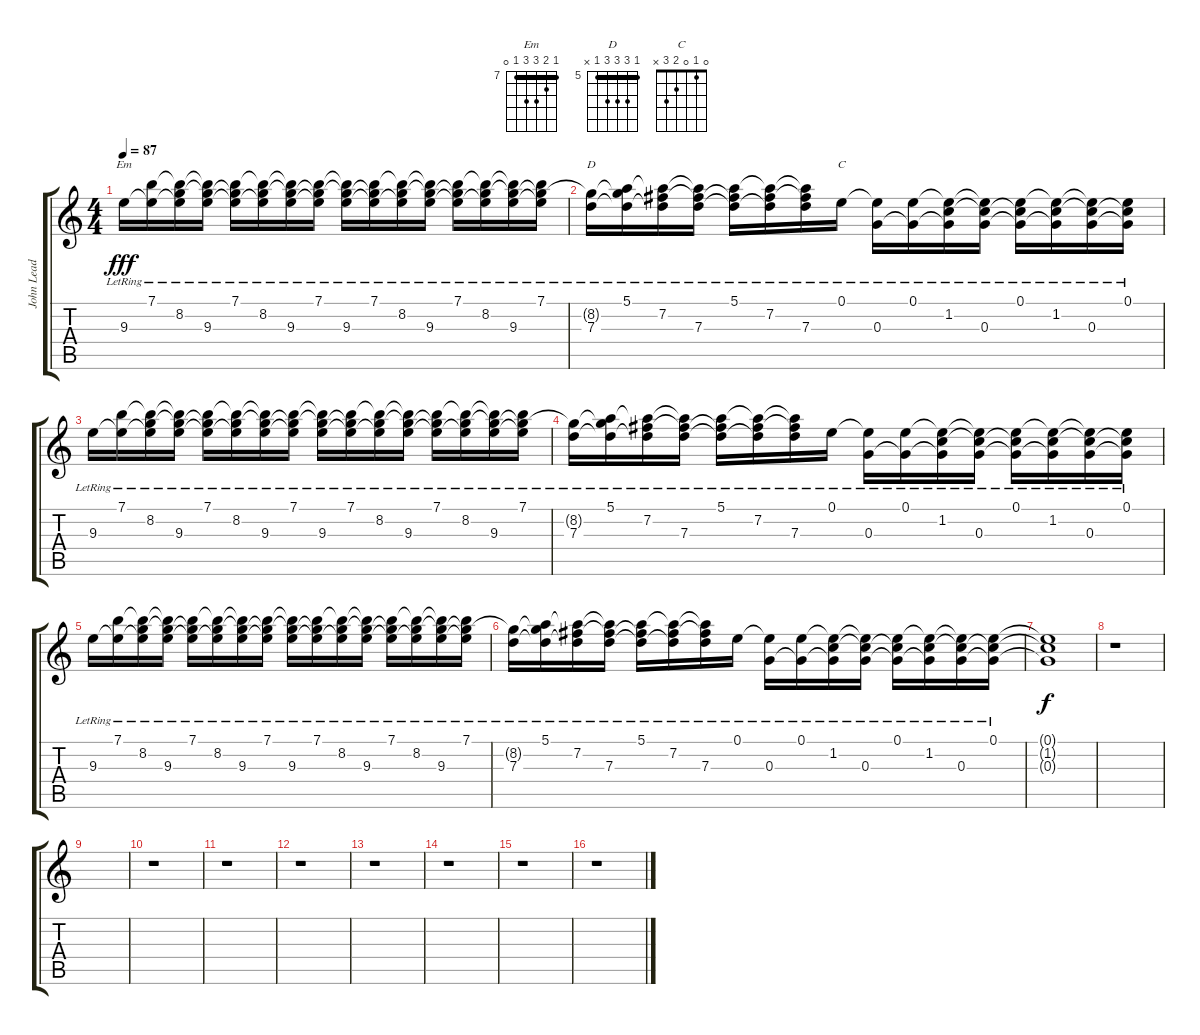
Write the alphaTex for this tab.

\track ("John Lead Guitar" "John Lead ") {instrument distortionguitar}
\staff {score tabs}
\tuning (E4 B3 G3 D3 A2 E2) {hide}
\chord ("Em" 7 8 9 9 7 0) {firstfret 7 barre 7}
\chord ("D" 5 7 7 7 5 x) {firstfret 5 barre 5}
\chord ("C" 0 1 0 2 3 x)
\ts (4 4)
\tempo 87
\clef g2
\ks c
9.3{lr}.16{ch "Em" dy fff} (7.1{lr} 9.3{t}).16 (7.1{t} 8.2{lr} 9.3{t}).16 (7.1{t} 8.2{t} 9.3{lr}).16 (7.1{lr} 8.2{t} 9.3{t}).16 (7.1{t} 8.2{lr} 9.3{t}).16 (7.1{t} 8.2{t} 9.3{lr}).16 (7.1{lr} 8.2{t} 9.3{t}).16 (7.1{t} 8.2{t} 9.3{lr}).16 (7.1{lr} 8.2{t} 9.3{t}).16 (7.1{t} 8.2{lr} 9.3{t}).16 (7.1{t} 8.2{t} 9.3{lr}).16 (7.1{lr} 8.2{t} 9.3{t}).16 (7.1{t} 8.2{lr} 9.3{t}).16 (7.1{t} 8.2{t} 9.3{lr}).16 (7.1{lr} 8.2{t} 9.3{t}).16 |
(8.2{t} 7.3{lr}).16{ch "D"} (5.1{lr} 8.2{t} 7.3{t}).16 (5.1{t} 7.2{lr} 7.3{t}).16 (5.1{t} 7.2{t} 7.3{lr}).16 (5.1{lr} 7.2{t} 7.3{t}).16 (5.1{t} 7.2{lr} 7.3{t}).16 (5.1{t} 7.2{t} 7.3{lr}).16 0.1{lr}.16{ch "C"} (0.1{t} 0.3{lr}).16 (0.1{lr} 0.3{t}).16 (0.1{t} 1.2{lr} 0.3{t}).16 (0.1{t} 1.2{t} 0.3{lr}).16 (0.1{lr} 1.2{t} 0.3{t}).16 (0.1{t} 1.2{lr} 0.3{t}).16 (0.1{t} 1.2{t} 0.3{lr}).16 (0.1{lr} 1.2{t} 0.3{t}).16 |
9.3{lr}.16 (7.1{lr} 9.3{t}).16 (7.1{t} 8.2{lr} 9.3{t}).16 (7.1{t} 8.2{t} 9.3{lr}).16 (7.1{lr} 8.2{t} 9.3{t}).16 (7.1{t} 8.2{lr} 9.3{t}).16 (7.1{t} 8.2{t} 9.3{lr}).16 (7.1{lr} 8.2{t} 9.3{t}).16 (7.1{t} 8.2{t} 9.3{lr}).16 (7.1{lr} 8.2{t} 9.3{t}).16 (7.1{t} 8.2{lr} 9.3{t}).16 (7.1{t} 8.2{t} 9.3{lr}).16 (7.1{lr} 8.2{t} 9.3{t}).16 (7.1{t} 8.2{lr} 9.3{t}).16 (7.1{t} 8.2{t} 9.3{lr}).16 (7.1{lr} 8.2{t} 9.3{t}).16 |
(8.2{t} 7.3{lr}).16 (5.1{lr} 8.2{t} 7.3{t}).16 (5.1{t} 7.2{lr} 7.3{t}).16 (5.1{t} 7.2{t} 7.3{lr}).16 (5.1{lr} 7.2{t} 7.3{t}).16 (5.1{t} 7.2{lr} 7.3{t}).16 (5.1{t} 7.2{t} 7.3{lr}).16 0.1{lr}.16 (0.1{t} 0.3{lr}).16 (0.1{lr} 0.3{t}).16 (0.1{t} 1.2{lr} 0.3{t}).16 (0.1{t} 1.2{t} 0.3{lr}).16 (0.1{lr} 1.2{t} 0.3{t}).16 (0.1{t} 1.2{lr} 0.3{t}).16 (0.1{t} 1.2{t} 0.3{lr}).16 (0.1{lr} 1.2{t} 0.3{t}).16 |
9.3{lr}.16 (7.1{lr} 9.3{t}).16 (7.1{t} 8.2{lr} 9.3{t}).16 (7.1{t} 8.2{t} 9.3{lr}).16 (7.1{lr} 8.2{t} 9.3{t}).16 (7.1{t} 8.2{lr} 9.3{t}).16 (7.1{t} 8.2{t} 9.3{lr}).16 (7.1{lr} 8.2{t} 9.3{t}).16 (7.1{t} 8.2{t} 9.3{lr}).16 (7.1{lr} 8.2{t} 9.3{t}).16 (7.1{t} 8.2{lr} 9.3{t}).16 (7.1{t} 8.2{t} 9.3{lr}).16 (7.1{lr} 8.2{t} 9.3{t}).16 (7.1{t} 8.2{lr} 9.3{t}).16 (7.1{t} 8.2{t} 9.3{lr}).16 (7.1{lr} 8.2{t} 9.3{t}).16 |
(8.2{t} 7.3{lr}).16 (5.1{lr} 8.2{t} 7.3{t}).16 (5.1{t} 7.2{lr} 7.3{t}).16 (5.1{t} 7.2{t} 7.3{lr}).16 (5.1{lr} 7.2{t} 7.3{t}).16 (5.1{t} 7.2{lr} 7.3{t}).16 (5.1{t} 7.2{t} 7.3{lr}).16 0.1{lr}.16 (0.1{t} 0.3{lr}).16 (0.1{lr} 0.3{t}).16 (0.1{t} 1.2{lr} 0.3{t}).16 (0.1{t} 1.2{t} 0.3{lr}).16 (0.1{lr} 1.2{t} 0.3{t}).16 (0.1{t} 1.2{lr} 0.3{t}).16 (0.1{t} 1.2{t} 0.3{lr}).16 (0.1{lr} 1.2{t} 0.3{t}).16 |
(0.1{t} 1.2{t} 0.3{t}).1{dy f} |
r.1 |
|
r.1 |
r.1 |
r.1 |
r.1 |
r.1 |
r.1 |
r.1
